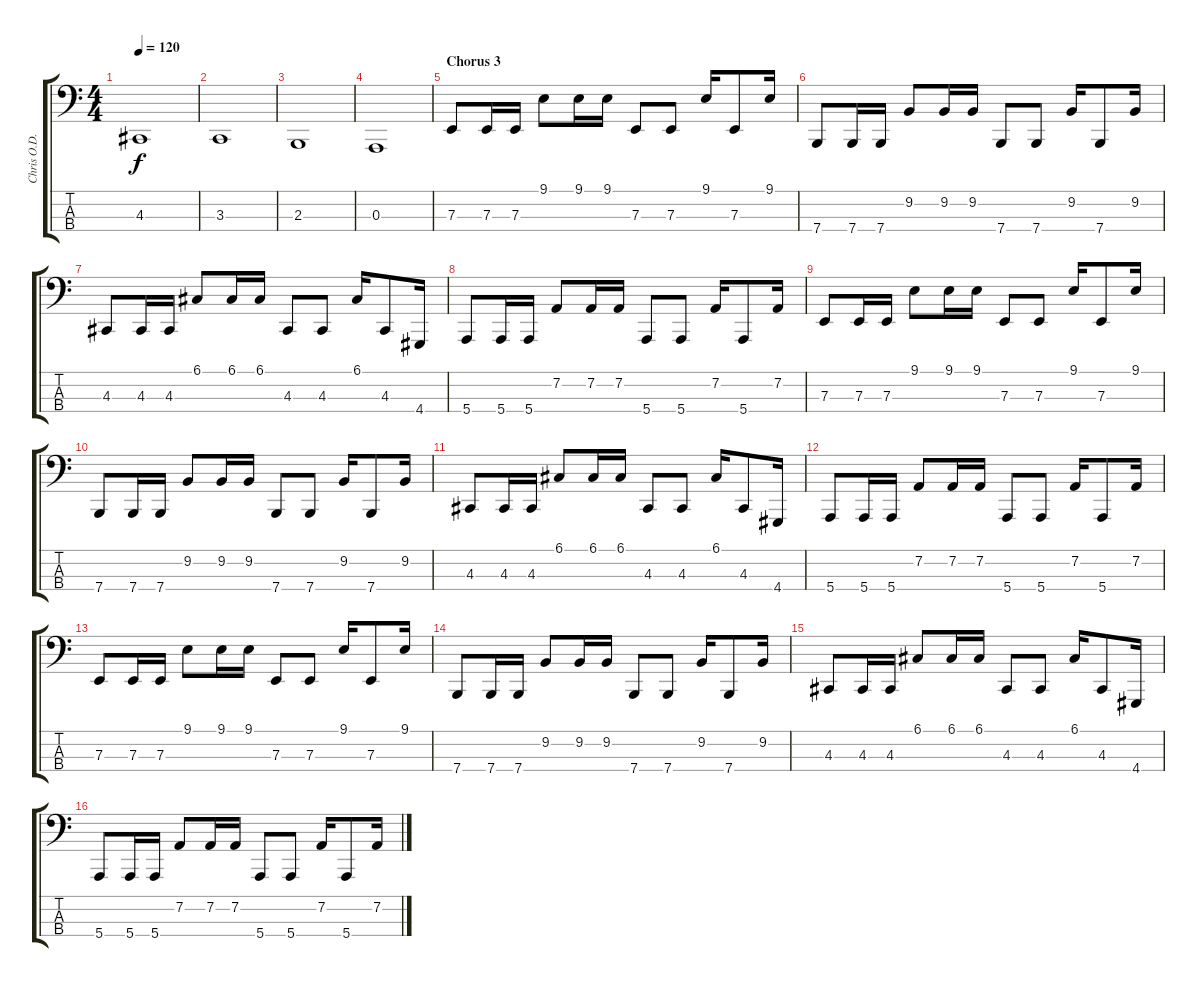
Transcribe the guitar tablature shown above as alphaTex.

\track ("Chris O.D." "Chris O.D.") {instrument lead2sawtooth}
\staff {score tabs}
\tuning (G2 D2 A1 E1) {hide}
\ts (4 4)
\tempo 120
\clef f4
\ks c
4.3.1{dy f} |
3.3.1 |
2.3.1 |
0.3.1 |
\section ("" "Chorus 3")
7.3.8 7.3.16 7.3.16 9.1.8 9.1.16 9.1.16 7.3.8 7.3.8 9.1.16 7.3.8 9.1.16 |
7.4.8 7.4.16 7.4.16 9.2.8 9.2.16 9.2.16 7.4.8 7.4.8 9.2.16 7.4.8 9.2.16 |
4.3.8 4.3.16 4.3.16 6.1.8 6.1.16 6.1.16 4.3.8 4.3.8 6.1.16 4.3.8 4.4.16 |
5.4.8 5.4.16 5.4.16 7.2.8 7.2.16 7.2.16 5.4.8 5.4.8 7.2.16 5.4.8 7.2.16 |
7.3.8 7.3.16 7.3.16 9.1.8 9.1.16 9.1.16 7.3.8 7.3.8 9.1.16 7.3.8 9.1.16 |
7.4.8 7.4.16 7.4.16 9.2.8 9.2.16 9.2.16 7.4.8 7.4.8 9.2.16 7.4.8 9.2.16 |
4.3.8 4.3.16 4.3.16 6.1.8 6.1.16 6.1.16 4.3.8 4.3.8 6.1.16 4.3.8 4.4.16 |
5.4.8 5.4.16 5.4.16 7.2.8 7.2.16 7.2.16 5.4.8 5.4.8 7.2.16 5.4.8 7.2.16 |
7.3.8 7.3.16 7.3.16 9.1.8 9.1.16 9.1.16 7.3.8 7.3.8 9.1.16 7.3.8 9.1.16 |
7.4.8 7.4.16 7.4.16 9.2.8 9.2.16 9.2.16 7.4.8 7.4.8 9.2.16 7.4.8 9.2.16 |
4.3.8 4.3.16 4.3.16 6.1.8 6.1.16 6.1.16 4.3.8 4.3.8 6.1.16 4.3.8 4.4.16 |
5.4.8 5.4.16 5.4.16 7.2.8 7.2.16 7.2.16 5.4.8 5.4.8 7.2.16 5.4.8 7.2.16
